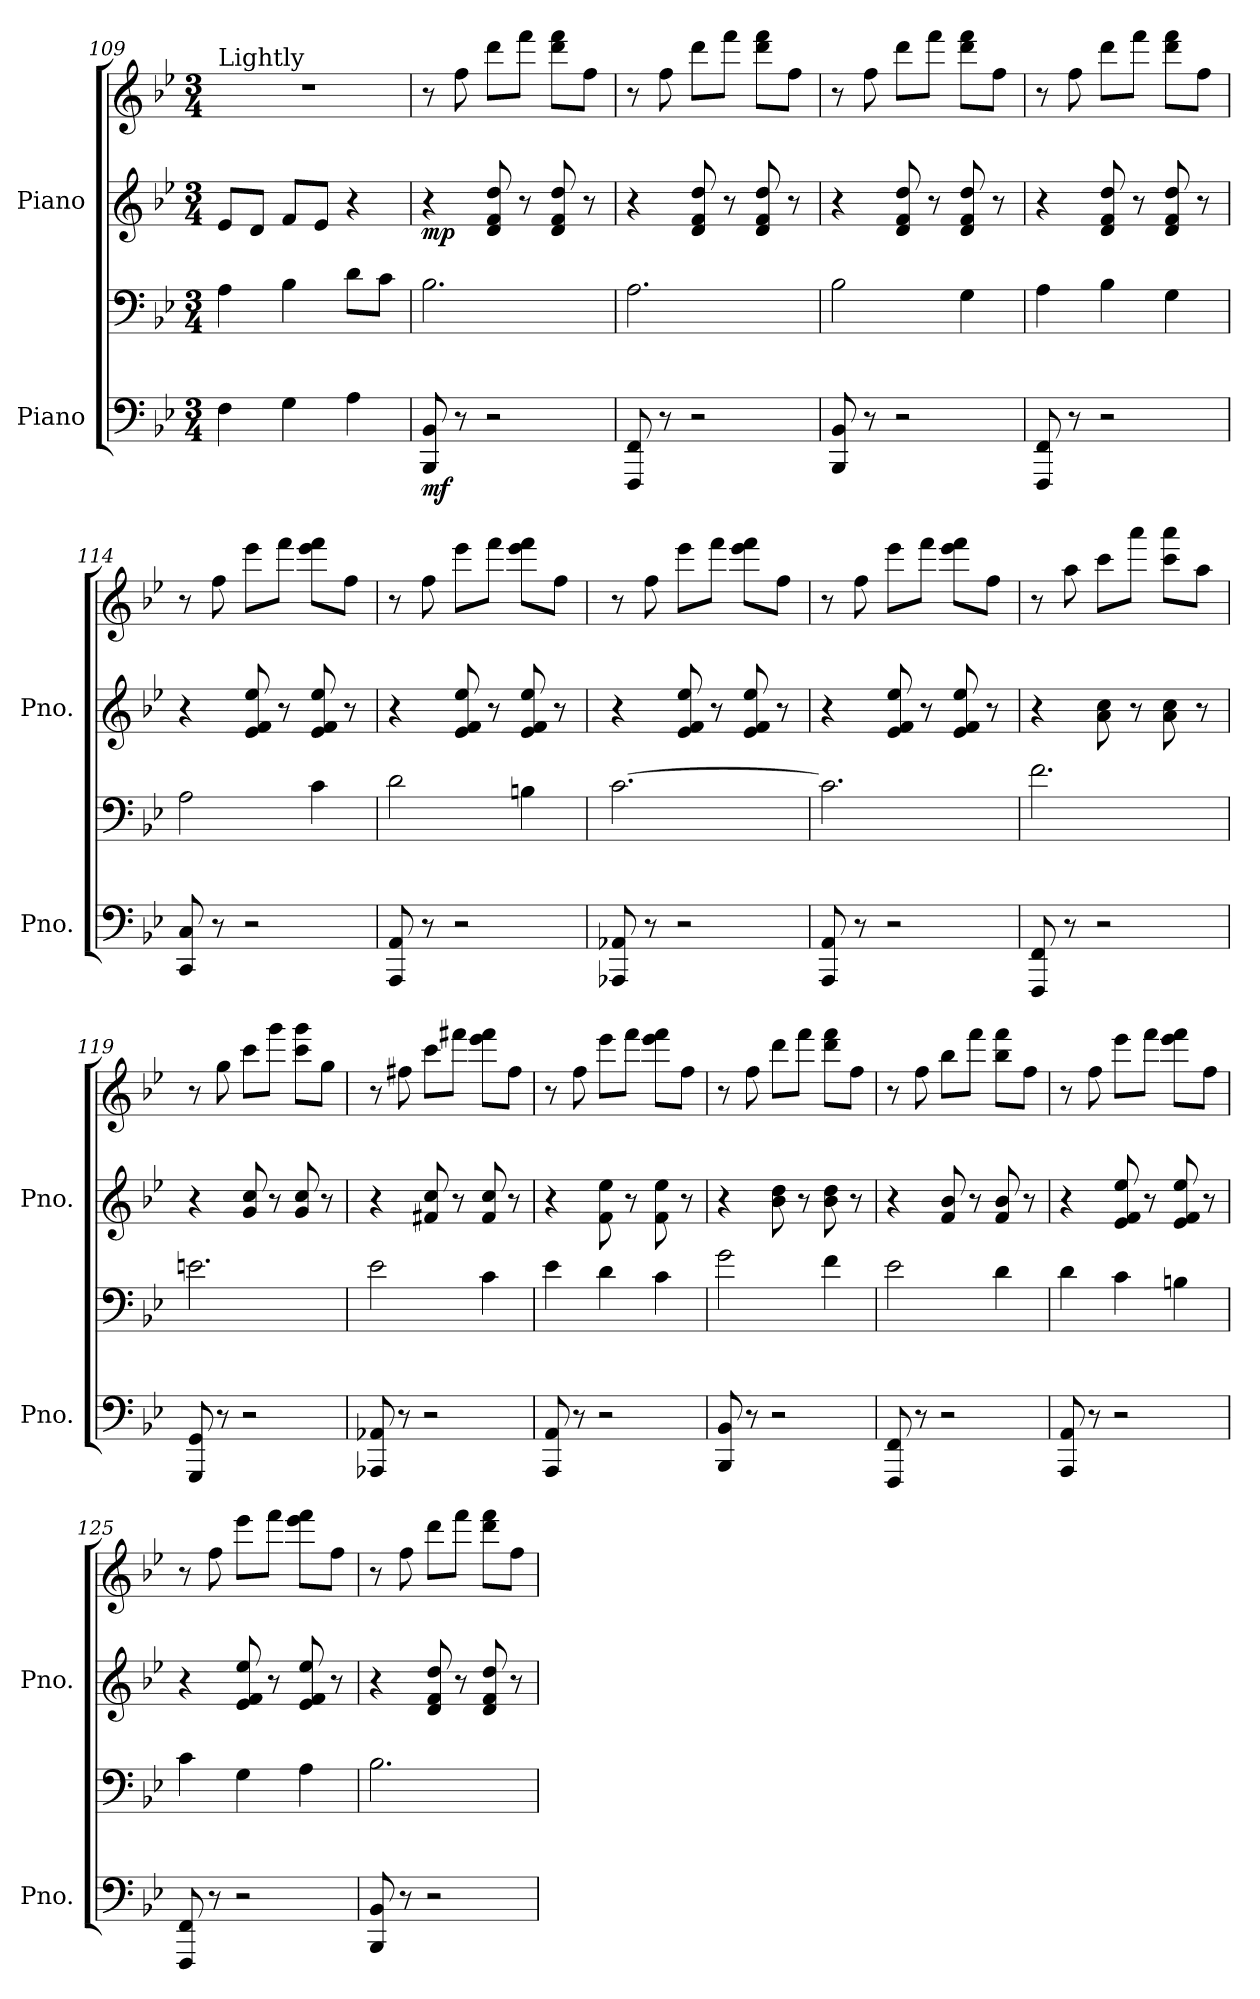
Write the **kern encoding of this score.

**kern	**kern	**dynam	**kern	**kern	**dynam
*part2	*part2	*part2	*part1	*part1	*part1
*staff4	*staff3	*staff3/4	*staff2	*staff1	*staff1/2
*I"Piano	*	*	*I"Piano	*	*
*I'Pno.	*	*	*I'Pno.	*	*
*clefF4	*clefF4	*	*clefG2	*clefG2	*
*k[b-e-]	*k[b-e-]	*	*k[b-e-]	*k[b-e-]	*
*M3/4	*M3/4	*	*M3/4	*M3/4	*
=109	=109	=109	=109	=109	=109
!	!	!	!	!LO:TX:a:t=Lightly	!
4F\	4A\	.	8e-/L	2.r	.
.	.	.	8d/J	.	.
4G\	4B-\	.	8f/L	.	.
.	.	.	8e-/J	.	.
4A\	8d\L	.	4r	.	.
.	8c\J	.	.	.	.
=110	=110	=110	=110	=110	=110
!	!	!LO:DY:b=2	!	!	!LO:DY:b=2
8BBB-/ 8BB-/	2.B-\	mf	4r	8r	mp
8r	.	.	.	8ff\	.
2r	.	.	8d/ 8f/ 8dd/	8ddd\L	.
.	.	.	8r	8fff\J	.
.	.	.	8d/ 8f/ 8dd/	8ddd\ 8fff\L	.
.	.	.	8r	8ff\J	.
!!LO:LB:g=z
=111	=111	=111	=111	=111	=111
8FFF/ 8FF/	2.A\	.	4r	8r	.
8r	.	.	.	8ff\	.
2r	.	.	8d/ 8f/ 8dd/	8ddd\L	.
.	.	.	8r	8fff\J	.
.	.	.	8d/ 8f/ 8dd/	8ddd\ 8fff\L	.
.	.	.	8r	8ff\J	.
=112	=112	=112	=112	=112	=112
8BBB-/ 8BB-/	2B-\	.	4r	8r	.
8r	.	.	.	8ff\	.
2r	.	.	8d/ 8f/ 8dd/	8ddd\L	.
.	.	.	8r	8fff\J	.
.	4G\	.	8d/ 8f/ 8dd/	8ddd\ 8fff\L	.
.	.	.	8r	8ff\J	.
=113	=113	=113	=113	=113	=113
8FFF/ 8FF/	4A\	.	4r	8r	.
8r	.	.	.	8ff\	.
2r	4B-\	.	8d/ 8f/ 8dd/	8ddd\L	.
.	.	.	8r	8fff\J	.
.	4G\	.	8d/ 8f/ 8dd/	8ddd\ 8fff\L	.
.	.	.	8r	8ff\J	.
=114	=114	=114	=114	=114	=114
8CC/ 8C/	2A\	.	4r	8r	.
8r	.	.	.	8ff\	.
2r	.	.	8e-/ 8f/ 8ee-/	8eee-\L	.
.	.	.	8r	8fff\J	.
.	4c\	.	8e-/ 8f/ 8ee-/	8eee-\ 8fff\L	.
.	.	.	8r	8ff\J	.
=115	=115	=115	=115	=115	=115
8AAA/ 8AA/	2d\	.	4r	8r	.
8r	.	.	.	8ff\	.
2r	.	.	8e-/ 8f/ 8ee-/	8eee-\L	.
.	.	.	8r	8fff\J	.
.	4Bn\	.	8e-/ 8f/ 8ee-/	8eee-\ 8fff\L	.
.	.	.	8r	8ff\J	.
!!LO:PB:g=z
=116	=116	=116	=116	=116	=116
8AAA-X/ 8AA-X/	[2.c\	.	4r	8r	.
8r	.	.	.	8ff\	.
2r	.	.	8e-/ 8f/ 8ee-/	8eee-\L	.
.	.	.	8r	8fff\J	.
.	.	.	8e-/ 8f/ 8ee-/	8eee-\ 8fff\L	.
.	.	.	8r	8ff\J	.
=117	=117	=117	=117	=117	=117
8AAA/ 8AA/	2.c\]	.	4r	8r	.
8r	.	.	.	8ff\	.
2r	.	.	8e-/ 8f/ 8ee-/	8eee-\L	.
.	.	.	8r	8fff\J	.
.	.	.	8e-/ 8f/ 8ee-/	8eee-\ 8fff\L	.
.	.	.	8r	8ff\J	.
=118	=118	=118	=118	=118	=118
8FFF/ 8FF/	2.f\	.	4r	8r	.
8r	.	.	.	8aa\	.
2r	.	.	8a\ 8cc\	8ccc\L	.
.	.	.	8r	8aaa\J	.
.	.	.	8a\ 8cc\	8ccc\ 8aaa\L	.
.	.	.	8r	8aa\J	.
=119	=119	=119	=119	=119	=119
8GGG/ 8GG/	2.en\	.	4r	8r	.
8r	.	.	.	8gg\	.
2r	.	.	8g/ 8cc/	8ccc\L	.
.	.	.	8r	8ggg\J	.
.	.	.	8g/ 8cc/	8ccc\ 8ggg\L	.
.	.	.	8r	8gg\J	.
!!LO:LB:g=z
=120	=120	=120	=120	=120	=120
8AAA-X/ 8AA-X/	2e-\	.	4r	8r	.
8r	.	.	.	8ff#X\	.
2r	.	.	8f#X/ 8cc/	8ccc\L	.
.	.	.	8r	8fff#X\J	.
.	4c\	.	8f#/ 8cc/	8eee-\ 8fff#\L	.
.	.	.	8r	8ff#\J	.
=121	=121	=121	=121	=121	=121
8AAA/ 8AA/	4e-\	.	4r	8r	.
8r	.	.	.	8ff\	.
2r	4d\	.	8f\ 8ee-\	8eee-\L	.
.	.	.	8r	8fff\J	.
.	4c\	.	8f\ 8ee-\	8eee-\ 8fff\L	.
.	.	.	8r	8ff\J	.
=122	=122	=122	=122	=122	=122
8BBB-/ 8BB-/	2g\	.	4r	8r	.
8r	.	.	.	8ff\	.
2r	.	.	8b-\ 8dd\	8ddd\L	.
.	.	.	8r	8fff\J	.
.	4f\	.	8b-\ 8dd\	8ddd\ 8fff\L	.
.	.	.	8r	8ff\J	.
=123	=123	=123	=123	=123	=123
8FFF/ 8FF/	2e-\	.	4r	8r	.
8r	.	.	.	8ff\	.
2r	.	.	8f/ 8b-/	8bb-\L	.
.	.	.	8r	8fff\J	.
.	4d\	.	8f/ 8b-/	8bb-\ 8fff\L	.
.	.	.	8r	8ff\J	.
=124	=124	=124	=124	=124	=124
8AAA/ 8AA/	4d\	.	4r	8r	.
8r	.	.	.	8ff\	.
2r	4c\	.	8e-/ 8f/ 8ee-/	8eee-\L	.
.	.	.	8r	8fff\J	.
.	4Bn\	.	8e-/ 8f/ 8ee-/	8eee-\ 8fff\L	.
.	.	.	8r	8ff\J	.
!!LO:LB:g=z
=125	=125	=125	=125	=125	=125
8FFF/ 8FF/	4c\	.	4r	8r	.
8r	.	.	.	8ff\	.
2r	4G\	.	8e-/ 8f/ 8ee-/	8eee-\L	.
.	.	.	8r	8fff\J	.
.	4A\	.	8e-/ 8f/ 8ee-/	8eee-\ 8fff\L	.
.	.	.	8r	8ff\J	.
=126	=126	=126	=126	=126	=126
8BBB-/ 8BB-/	2.B-\	.	4r	8r	.
8r	.	.	.	8ff\	.
2r	.	.	8d/ 8f/ 8dd/	8ddd\L	.
.	.	.	8r	8fff\J	.
.	.	.	8d/ 8f/ 8dd/	8ddd\ 8fff\L	.
.	.	.	8r	8ff\J	.
=	=	=	=	=	=
*-	*-	*-	*-	*-	*-
